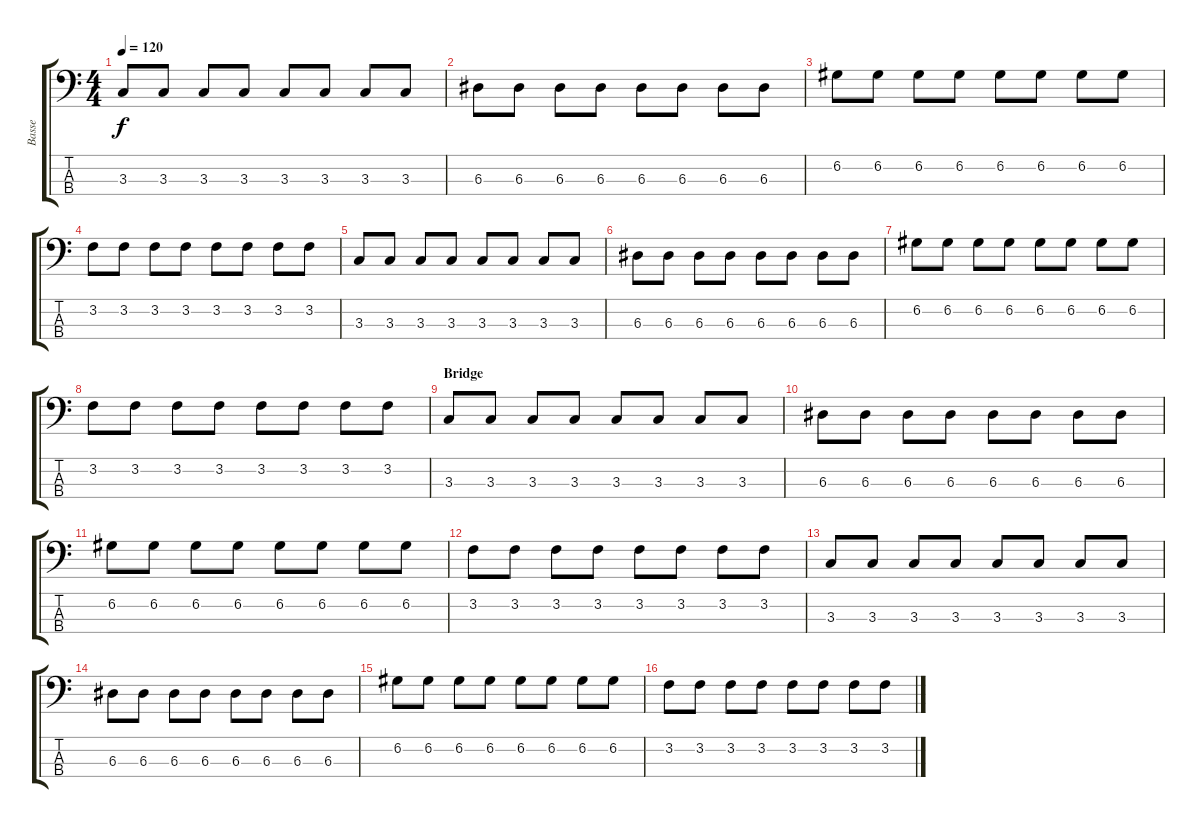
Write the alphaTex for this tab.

\track ("Basse" "Basse") {instrument electricbassfinger}
\staff {score tabs}
\tuning (G2 D2 A1 E1) {hide}
\ts (4 4)
\tempo 120
\clef f4
\ks c
3.3.8{dy f} 3.3.8 3.3.8 3.3.8 3.3.8 3.3.8 3.3.8 3.3.8 |
6.3.8 6.3.8 6.3.8 6.3.8 6.3.8 6.3.8 6.3.8 6.3.8 |
6.2.8 6.2.8 6.2.8 6.2.8 6.2.8 6.2.8 6.2.8 6.2.8 |
3.2.8 3.2.8 3.2.8 3.2.8 3.2.8 3.2.8 3.2.8 3.2.8 |
3.3.8 3.3.8 3.3.8 3.3.8 3.3.8 3.3.8 3.3.8 3.3.8 |
6.3.8 6.3.8 6.3.8 6.3.8 6.3.8 6.3.8 6.3.8 6.3.8 |
6.2.8 6.2.8 6.2.8 6.2.8 6.2.8 6.2.8 6.2.8 6.2.8 |
3.2.8 3.2.8 3.2.8 3.2.8 3.2.8 3.2.8 3.2.8 3.2.8 |
\section ("" "Bridge")
3.3.8 3.3.8 3.3.8 3.3.8 3.3.8 3.3.8 3.3.8 3.3.8 |
6.3.8 6.3.8 6.3.8 6.3.8 6.3.8 6.3.8 6.3.8 6.3.8 |
6.2.8 6.2.8 6.2.8 6.2.8 6.2.8 6.2.8 6.2.8 6.2.8 |
3.2.8 3.2.8 3.2.8 3.2.8 3.2.8 3.2.8 3.2.8 3.2.8 |
3.3.8 3.3.8 3.3.8 3.3.8 3.3.8 3.3.8 3.3.8 3.3.8 |
6.3.8 6.3.8 6.3.8 6.3.8 6.3.8 6.3.8 6.3.8 6.3.8 |
6.2.8 6.2.8 6.2.8 6.2.8 6.2.8 6.2.8 6.2.8 6.2.8 |
3.2.8 3.2.8 3.2.8 3.2.8 3.2.8 3.2.8 3.2.8 3.2.8
